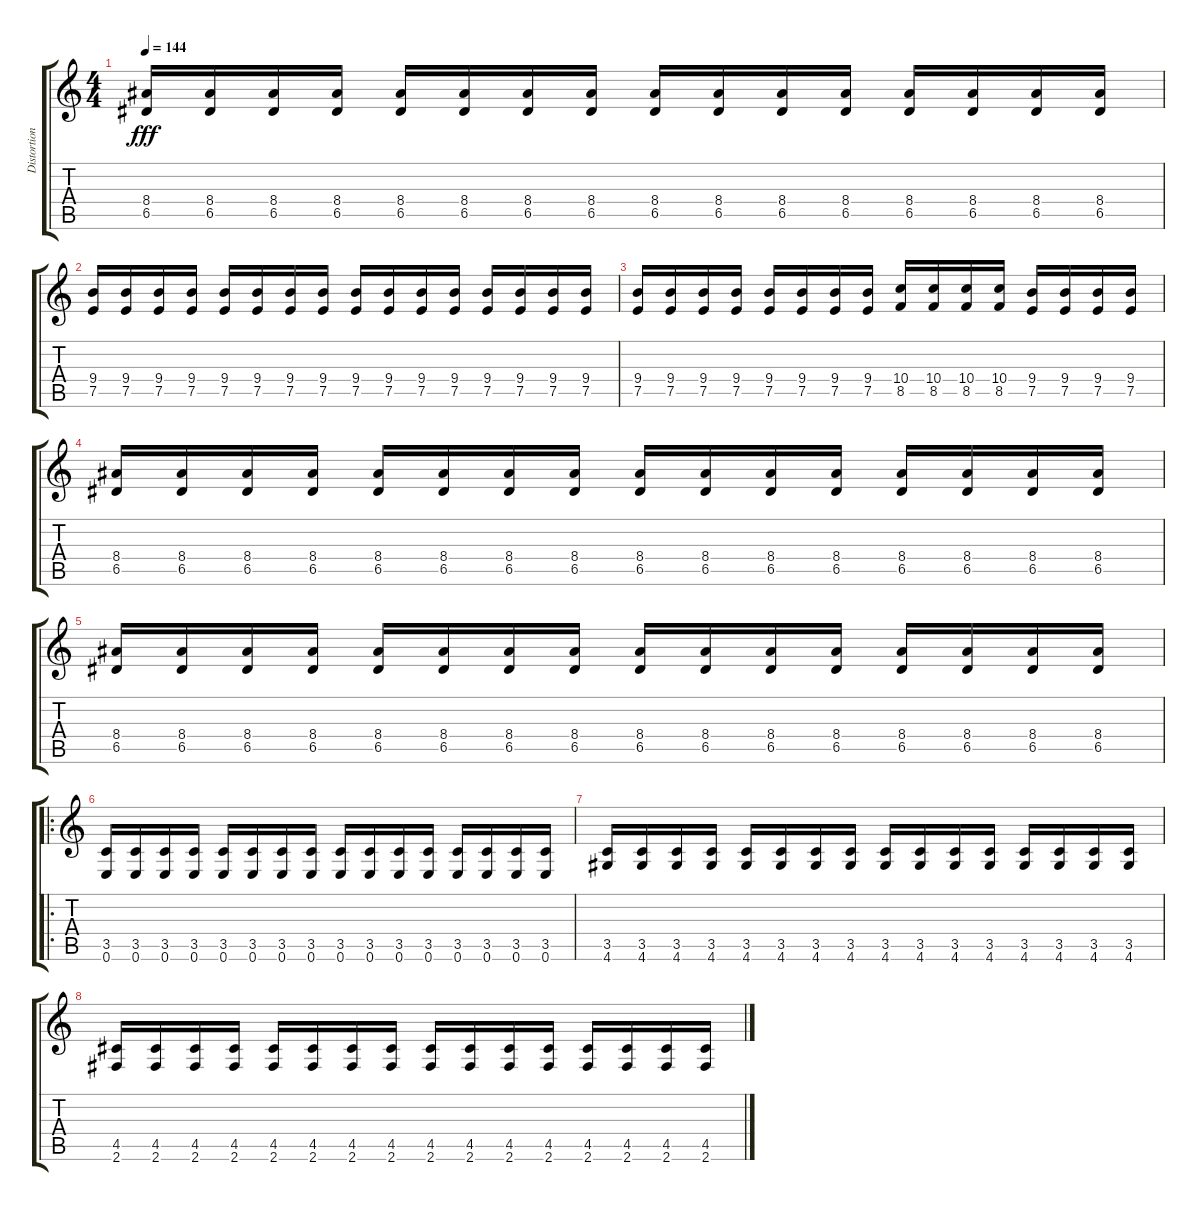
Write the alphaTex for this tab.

\track ("Distortion Guitar -Samoth" "Distortion") {instrument distortionguitar}
\staff {score tabs}
\tuning (E4 B3 G3 D3 A2 E2) {hide}
\ts (4 4)
\tempo 144
\clef g2
\ks c
(8.4 6.5).16{dy fff} (8.4 6.5).16 (8.4 6.5).16 (8.4 6.5).16 (8.4 6.5).16 (8.4 6.5).16 (8.4 6.5).16 (8.4 6.5).16 (8.4 6.5).16 (8.4 6.5).16 (8.4 6.5).16 (8.4 6.5).16 (8.4 6.5).16 (8.4 6.5).16 (8.4 6.5).16 (8.4 6.5).16 |
(9.4 7.5).16 (9.4 7.5).16 (9.4 7.5).16 (9.4 7.5).16 (9.4 7.5).16 (9.4 7.5).16 (9.4 7.5).16 (9.4 7.5).16 (9.4 7.5).16 (9.4 7.5).16 (9.4 7.5).16 (9.4 7.5).16 (9.4 7.5).16 (9.4 7.5).16 (9.4 7.5).16 (9.4 7.5).16 |
(9.4 7.5).16 (9.4 7.5).16 (9.4 7.5).16 (9.4 7.5).16 (9.4 7.5).16 (9.4 7.5).16 (9.4 7.5).16 (9.4 7.5).16 (10.4 8.5).16 (10.4 8.5).16 (10.4 8.5).16 (10.4 8.5).16 (9.4 7.5).16 (9.4 7.5).16 (9.4 7.5).16 (9.4 7.5).16 |
(8.4 6.5).16 (8.4 6.5).16 (8.4 6.5).16 (8.4 6.5).16 (8.4 6.5).16 (8.4 6.5).16 (8.4 6.5).16 (8.4 6.5).16 (8.4 6.5).16 (8.4 6.5).16 (8.4 6.5).16 (8.4 6.5).16 (8.4 6.5).16 (8.4 6.5).16 (8.4 6.5).16 (8.4 6.5).16 |
(8.4 6.5).16 (8.4 6.5).16 (8.4 6.5).16 (8.4 6.5).16 (8.4 6.5).16 (8.4 6.5).16 (8.4 6.5).16 (8.4 6.5).16 (8.4 6.5).16 (8.4 6.5).16 (8.4 6.5).16 (8.4 6.5).16 (8.4 6.5).16 (8.4 6.5).16 (8.4 6.5).16 (8.4 6.5).16 |
\ro
(3.5 0.6).16 (3.5 0.6).16 (3.5 0.6).16 (3.5 0.6).16 (3.5 0.6).16 (3.5 0.6).16 (3.5 0.6).16 (3.5 0.6).16 (3.5 0.6).16 (3.5 0.6).16 (3.5 0.6).16 (3.5 0.6).16 (3.5 0.6).16 (3.5 0.6).16 (3.5 0.6).16 (3.5 0.6).16 |
(3.5 4.6).16 (3.5 4.6).16 (3.5 4.6).16 (3.5 4.6).16 (3.5 4.6).16 (3.5 4.6).16 (3.5 4.6).16 (3.5 4.6).16 (3.5 4.6).16 (3.5 4.6).16 (3.5 4.6).16 (3.5 4.6).16 (3.5 4.6).16 (3.5 4.6).16 (3.5 4.6).16 (3.5 4.6).16 |
(4.5 2.6).16 (4.5 2.6).16 (4.5 2.6).16 (4.5 2.6).16 (4.5 2.6).16 (4.5 2.6).16 (4.5 2.6).16 (4.5 2.6).16 (4.5 2.6).16 (4.5 2.6).16 (4.5 2.6).16 (4.5 2.6).16 (4.5 2.6).16 (4.5 2.6).16 (4.5 2.6).16 (4.5 2.6).16
